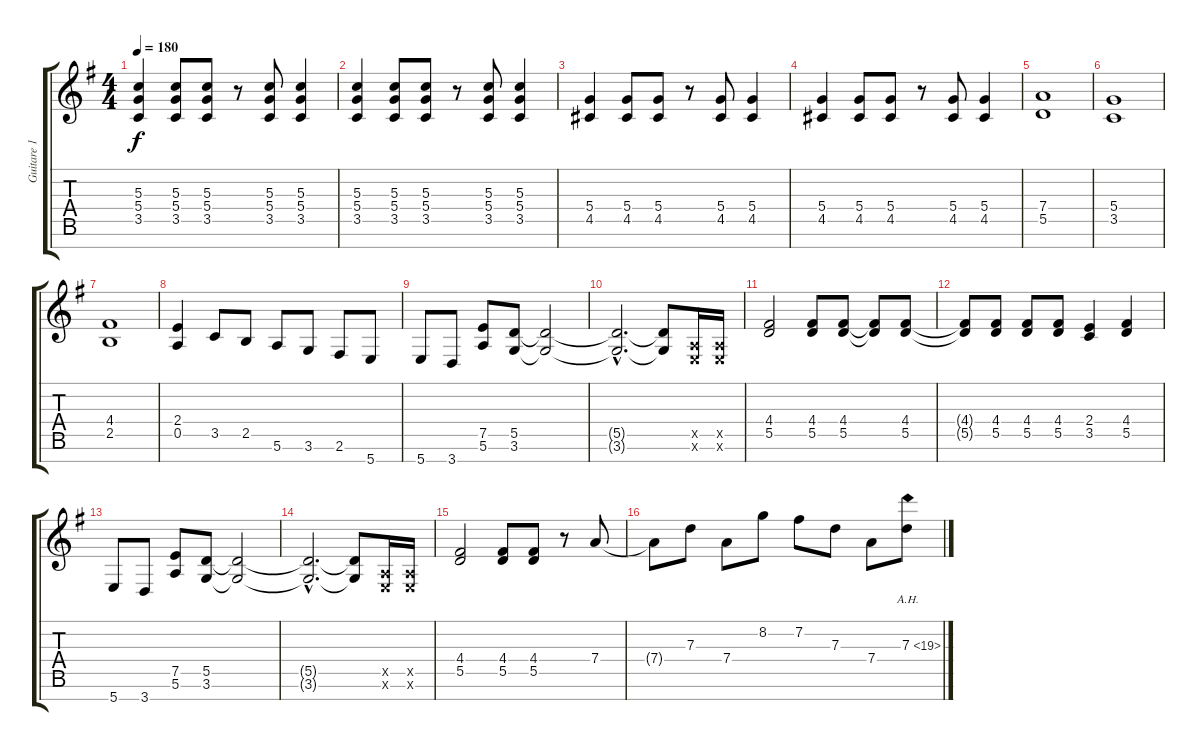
\track ("Guitare 1" "Guitare 1") {instrument distortionguitar}
\staff {score tabs}
\tuning (E4 B3 G3 D3 A2 E2 B1) {hide}
\ts (4 4)
\tempo 180
\clef g2
\ks g
(5.3 5.4 3.5).4{dy f} (5.3 5.4 3.5).8 (5.3 5.4 3.5).8 r.8 (5.3 5.4 3.5).8 (5.3 5.4 3.5).4 |
(5.3 5.4 3.5).4 (5.3 5.4 3.5).8 (5.3 5.4 3.5).8 r.8 (5.3 5.4 3.5).8 (5.3 5.4 3.5).4 |
(5.4 4.5).4 (5.4 4.5).8 (5.4 4.5).8 r.8 (5.4 4.5).8 (5.4 4.5).4 |
(5.4 4.5).4 (5.4 4.5).8 (5.4 4.5).8 r.8 (5.4 4.5).8 (5.4 4.5).4 |
(7.4 5.5).1 |
(5.4 3.5).1 |
(4.4 2.5).1 |
(2.4 0.5).4 3.5.8 2.5.8 5.6.8 3.6.8 2.6.8 5.7.8 |
5.7.8 3.7.8 (7.5 5.6).8 (5.5 3.6).8 (5.5{t} 3.6{t}).2 |
(5.5{hac t} 3.6{hac t}).2{d} (5.5{t} 3.6{t}).8 (0.5{x} 0.6{x}).16 (0.5{x} 0.6{x}).16 |
(4.4 5.5).2 (4.4 5.5).8 (4.4 5.5).8 (4.4{t} 5.5{t}).8 (4.4 5.5).8 |
(4.4{t} 5.5{t}).8 (4.4 5.5).8 (4.4 5.5).8 (4.4 5.5).8 (2.4 3.5).4 (4.4 5.5).4 |
5.7.8 3.7.8 (7.5 5.6).8 (5.5 3.6).8 (5.5{t} 3.6{t}).2 |
(5.5{hac t} 3.6{hac t}).2{d} (5.5{t} 3.6{t}).8 (0.5{x} 0.6{x}).16 (0.5{x} 0.6{x}).16 |
(4.4 5.5).2 (4.4 5.5).8 (4.4 5.5).8 r.8 7.4.8 |
7.4{t}.8 7.3.8 7.4.8 8.2.8 7.2.8 7.3.8 7.4.8 7.3{ah 12}.8
